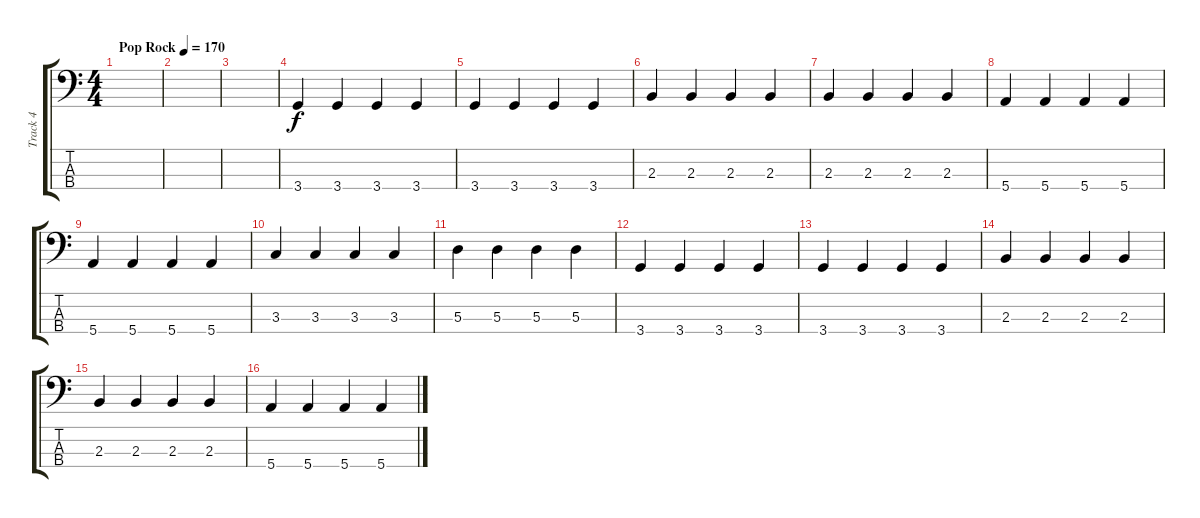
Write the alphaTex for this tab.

\track ("Track 4" "Track 4") {instrument electricbassfinger}
\staff {score tabs}
\tuning (G2 D2 A1 E1) {hide}
\ts (4 4)
\tempo (170 "Pop Rock")
\clef f4
\ks c
|
|
|
3.4.4 3.4.4 3.4.4 3.4.4 |
3.4.4 3.4.4 3.4.4 3.4.4 |
2.3.4 2.3.4 2.3.4 2.3.4 |
2.3.4 2.3.4 2.3.4 2.3.4 |
5.4.4 5.4.4 5.4.4 5.4.4 |
5.4.4 5.4.4 5.4.4 5.4.4 |
3.3.4 3.3.4 3.3.4 3.3.4 |
5.3.4 5.3.4 5.3.4 5.3.4 |
3.4.4 3.4.4 3.4.4 3.4.4 |
3.4.4 3.4.4 3.4.4 3.4.4 |
2.3.4 2.3.4 2.3.4 2.3.4 |
2.3.4 2.3.4 2.3.4 2.3.4 |
5.4.4 5.4.4 5.4.4 5.4.4
